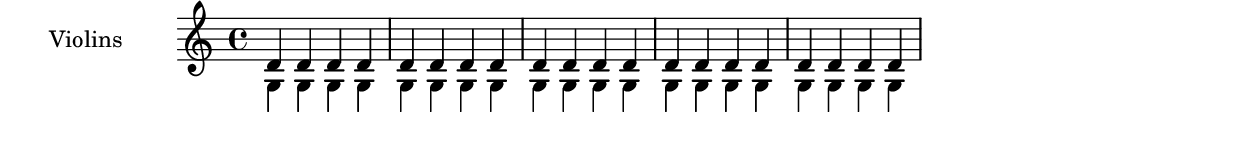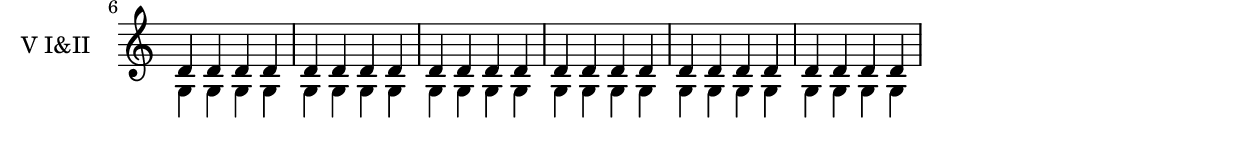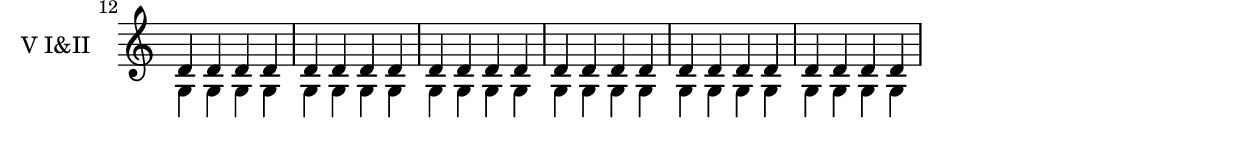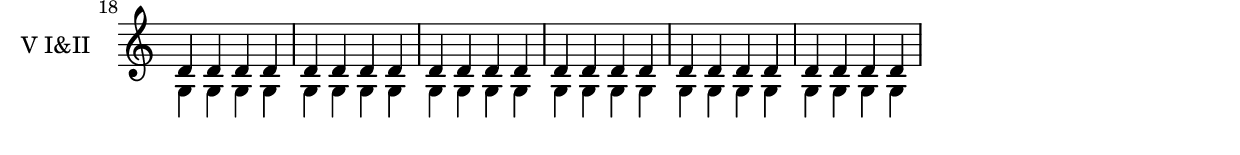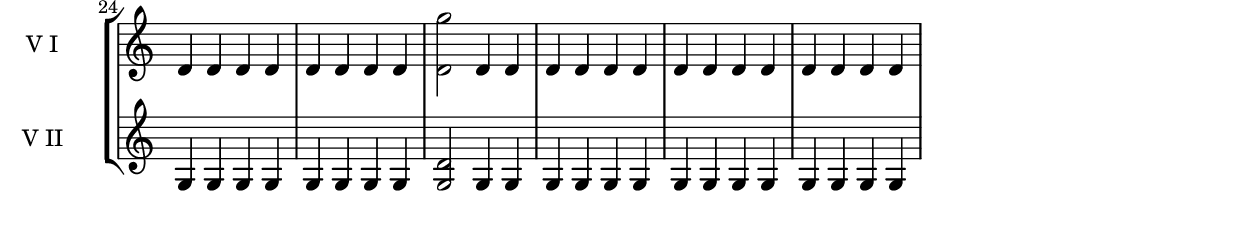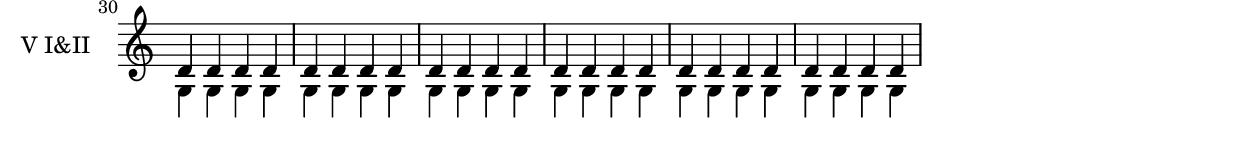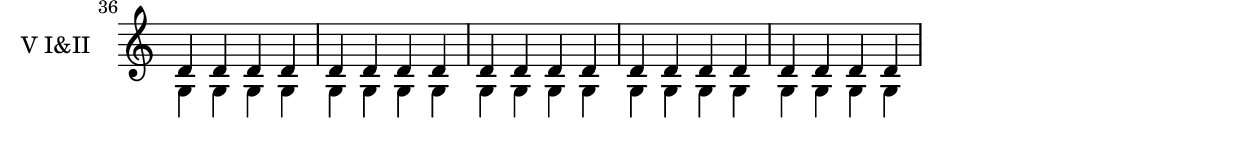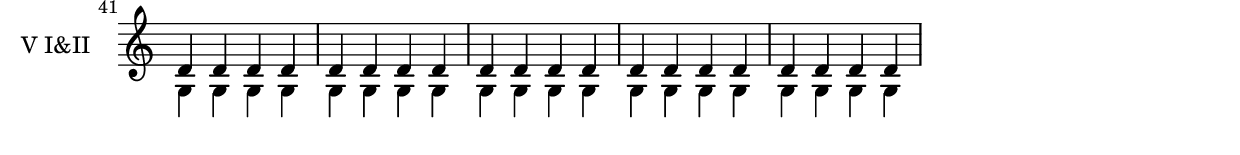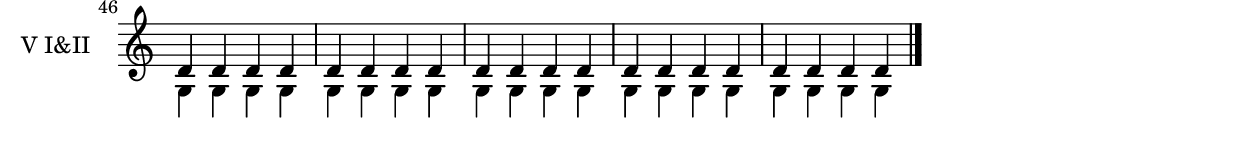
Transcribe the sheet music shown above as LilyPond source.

%% Generated by lilypond-book
%% Options: [exampleindent=10.16\mm,indent=0\mm,line-width=160\mm]
\include "lilypond-book-preamble.ly"


% ****************************************************************
% Start cut-&-pastable-section
% ****************************************************************



\paper {
  indent = 0\mm
  line-width = 160\mm
  % offset the left padding, also add 1mm as lilypond creates cropped
  % images with a little space on the right
  line-width = #(- line-width (* mm  3.000000) (* mm 1))
}

\layout {
  
}





% ****************************************************************
% ly snippet:
% ****************************************************************
\sourcefilename "/home/gub/NewGub/gub/target/linux-x86/src/lilypond-git.sv.gnu.org--lilypond.git-release-unstable/input/regression/divisi-staves.ly"
\sourcefileline 0
\version "2.19.13"

\header {
  texidoc = "The @code{VerticalAxisGroup.remove-layer}
property can be used for typesetting temporary divisi staves where
the switch to split staves is done only at line breaks such that all
complex passages are rendered in separate staves."
}

boring = \set Staff.keepAliveInterfaces = #'()
tricky = \unset Staff.keepAliveInterfaces

violI=\relative d' {
  \boring \repeat unfold 100 d4
  \tricky <d g'>2
  \boring \repeat unfold 98 d4
  \bar "|."
}

violII=\relative g {
  \boring \repeat unfold 100 g4
  \tricky <g d'>2
  \boring \repeat unfold 98 g4
  \bar "|."
}

\score {
  \new StaffGroup \with { \consists "Keep_alive_together_engraver" }
  <<
    \new Staff \with { instrumentName = "Violin I"
		       shortInstrumentName = "V I"
		       \override VerticalAxisGroup.remove-empty = ##t
		       \override VerticalAxisGroup.remove-first = ##t
		       \override VerticalAxisGroup.remove-layer = 1
		     }
    \violI
    \new Staff \with { instrumentName = "Violin II"
		       shortInstrumentName = "V II"
		       \override VerticalAxisGroup.remove-empty = ##t
		       \override VerticalAxisGroup.remove-first = ##t
		       \override VerticalAxisGroup.remove-layer = 1
		     }
    \violII
    \new Staff \with { instrumentName = "Violins"
		       shortInstrumentName = "V I&II"
		       \override VerticalAxisGroup.remove-layer = 2
		     }
    <<  \violI \\ \violII  >>
  >>
  \layout {
    short-indent = 2\cm
    indent = 3\cm
  }
}



% ****************************************************************
% end ly snippet
% ****************************************************************
